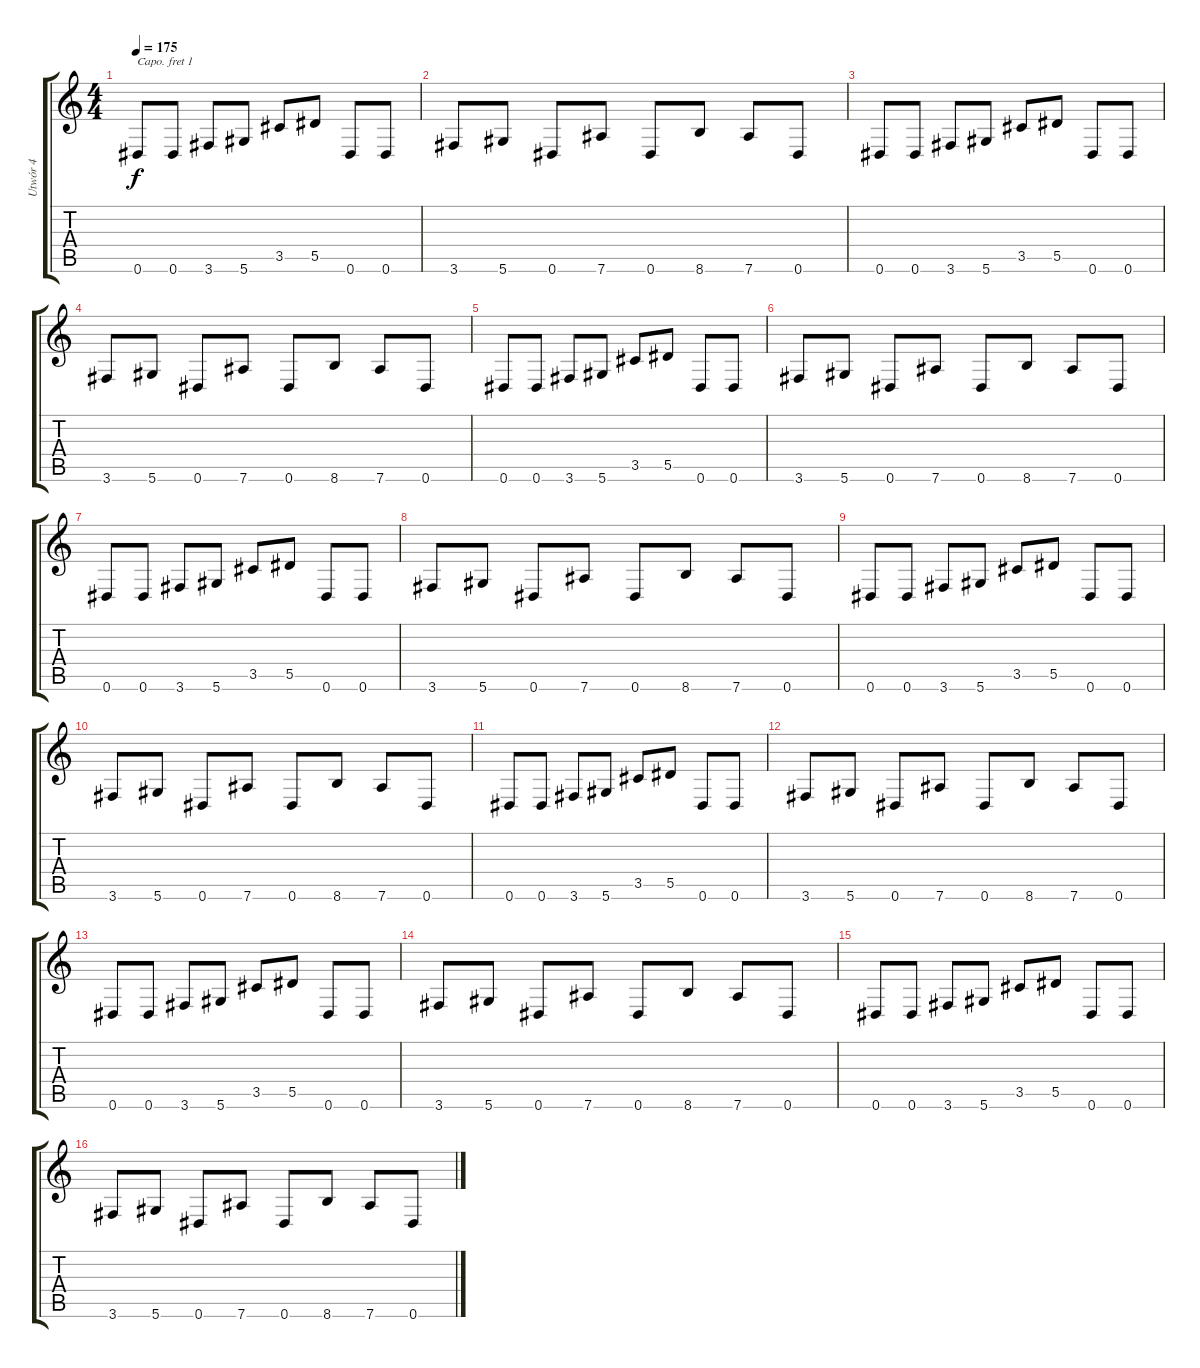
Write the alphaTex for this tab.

\track ("Utwór 4" "Utwór 4") {instrument distortionguitar}
\staff {score tabs}
\capo 1
\tuning (E4 B3 G3 D3 A2 D2) {hide}
\ts (4 4)
\tempo 175
\clef g2
\ks c
0.6.8{dy f} 0.6.8 3.6.8 5.6.8 3.5.8 5.5.8 0.6.8 0.6.8 |
3.6.8 5.6.8 0.6.8 7.6.8 0.6.8 8.6.8 7.6.8 0.6.8 |
0.6.8 0.6.8 3.6.8 5.6.8 3.5.8 5.5.8 0.6.8 0.6.8 |
3.6.8 5.6.8 0.6.8 7.6.8 0.6.8 8.6.8 7.6.8 0.6.8 |
0.6.8 0.6.8 3.6.8 5.6.8 3.5.8 5.5.8 0.6.8 0.6.8 |
3.6.8 5.6.8 0.6.8 7.6.8 0.6.8 8.6.8 7.6.8 0.6.8 |
0.6.8 0.6.8 3.6.8 5.6.8 3.5.8 5.5.8 0.6.8 0.6.8 |
3.6.8 5.6.8 0.6.8 7.6.8 0.6.8 8.6.8 7.6.8 0.6.8 |
0.6.8 0.6.8 3.6.8 5.6.8 3.5.8 5.5.8 0.6.8 0.6.8 |
3.6.8 5.6.8 0.6.8 7.6.8 0.6.8 8.6.8 7.6.8 0.6.8 |
0.6.8 0.6.8 3.6.8 5.6.8 3.5.8 5.5.8 0.6.8 0.6.8 |
3.6.8 5.6.8 0.6.8 7.6.8 0.6.8 8.6.8 7.6.8 0.6.8 |
0.6.8 0.6.8 3.6.8 5.6.8 3.5.8 5.5.8 0.6.8 0.6.8 |
3.6.8 5.6.8 0.6.8 7.6.8 0.6.8 8.6.8 7.6.8 0.6.8 |
0.6.8 0.6.8 3.6.8 5.6.8 3.5.8 5.5.8 0.6.8 0.6.8 |
3.6.8 5.6.8 0.6.8 7.6.8 0.6.8 8.6.8 7.6.8 0.6.8
